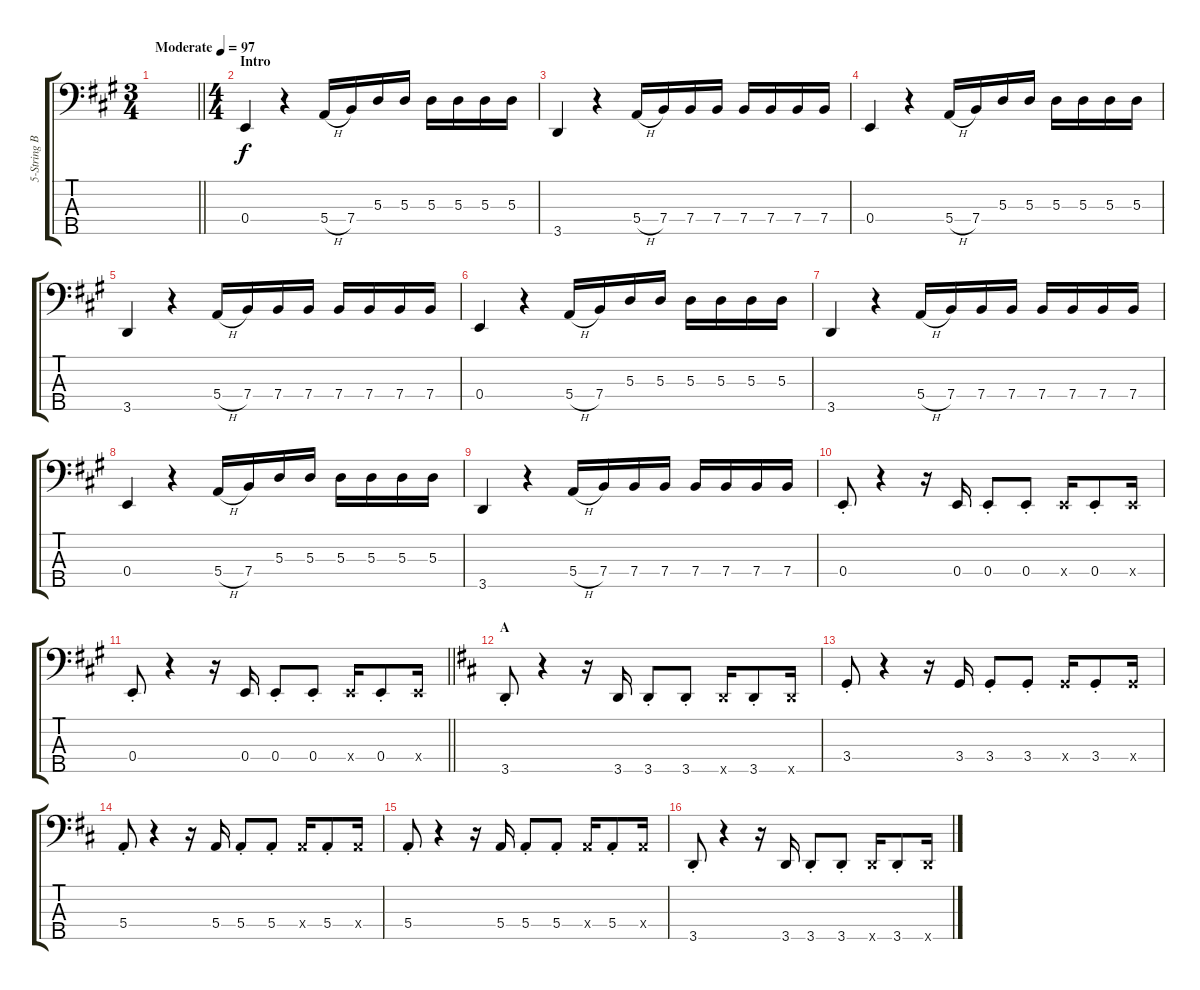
\track ("5-String Bass" "5-String B") {instrument electricbassfinger}
\staff {score tabs}
\tuning (G2 D2 A1 E1 B0) {hide}
\ts (3 4)
\tempo (97 "Moderate")
\clef f4
\barLineRight lightlight
\ks a
|
\ts (4 4)
\section ("" "Intro")
0.4.4 r.4 5.4{h}.16 7.4.16 5.3.16 5.3.16 5.3.16 5.3.16 5.3.16 5.3.16 |
3.5.4 r.4 5.4{h}.16 7.4.16 7.4.16 7.4.16 7.4.16 7.4.16 7.4.16 7.4.16 |
0.4.4 r.4 5.4{h}.16 7.4.16 5.3.16 5.3.16 5.3.16 5.3.16 5.3.16 5.3.16 |
3.5.4 r.4 5.4{h}.16 7.4.16 7.4.16 7.4.16 7.4.16 7.4.16 7.4.16 7.4.16 |
0.4.4 r.4 5.4{h}.16 7.4.16 5.3.16 5.3.16 5.3.16 5.3.16 5.3.16 5.3.16 |
3.5.4 r.4 5.4{h}.16 7.4.16 7.4.16 7.4.16 7.4.16 7.4.16 7.4.16 7.4.16 |
0.4.4 r.4 5.4{h}.16 7.4.16 5.3.16 5.3.16 5.3.16 5.3.16 5.3.16 5.3.16 |
3.5.4 r.4 5.4{h}.16 7.4.16 7.4.16 7.4.16 7.4.16 7.4.16 7.4.16 7.4.16 |
0.4{st}.8 r.4 r.16 0.4.16 0.4{st}.8 0.4{st}.8 0.4{x}.16 0.4{st}.8 0.4{x}.16 |
\barLineRight lightlight
0.4{st}.8 r.4 r.16 0.4.16 0.4{st}.8 0.4{st}.8 0.4{x}.16 0.4{st}.8 0.4{x}.16 |
\section ("" "A")
\ks d
3.5{st}.8 r.4 r.16 3.5.16 3.5{st}.8 3.5{st}.8 3.5{x}.16 3.5{st}.8 3.5{x}.16 |
3.4{st}.8 r.4 r.16 3.4.16 3.4{st}.8 3.4{st}.8 3.4{x}.16 3.4{st}.8 3.4{x}.16 |
5.4{st}.8 r.4 r.16 5.4.16 5.4{st}.8 5.4{st}.8 5.4{x}.16 5.4{st}.8 5.4{x}.16 |
5.4{st}.8 r.4 r.16 5.4.16 5.4{st}.8 5.4{st}.8 5.4{x}.16 5.4{st}.8 5.4{x}.16 |
3.5{st}.8 r.4 r.16 3.5.16 3.5{st}.8 3.5{st}.8 3.5{x}.16 3.5{st}.8 3.5{x}.16
